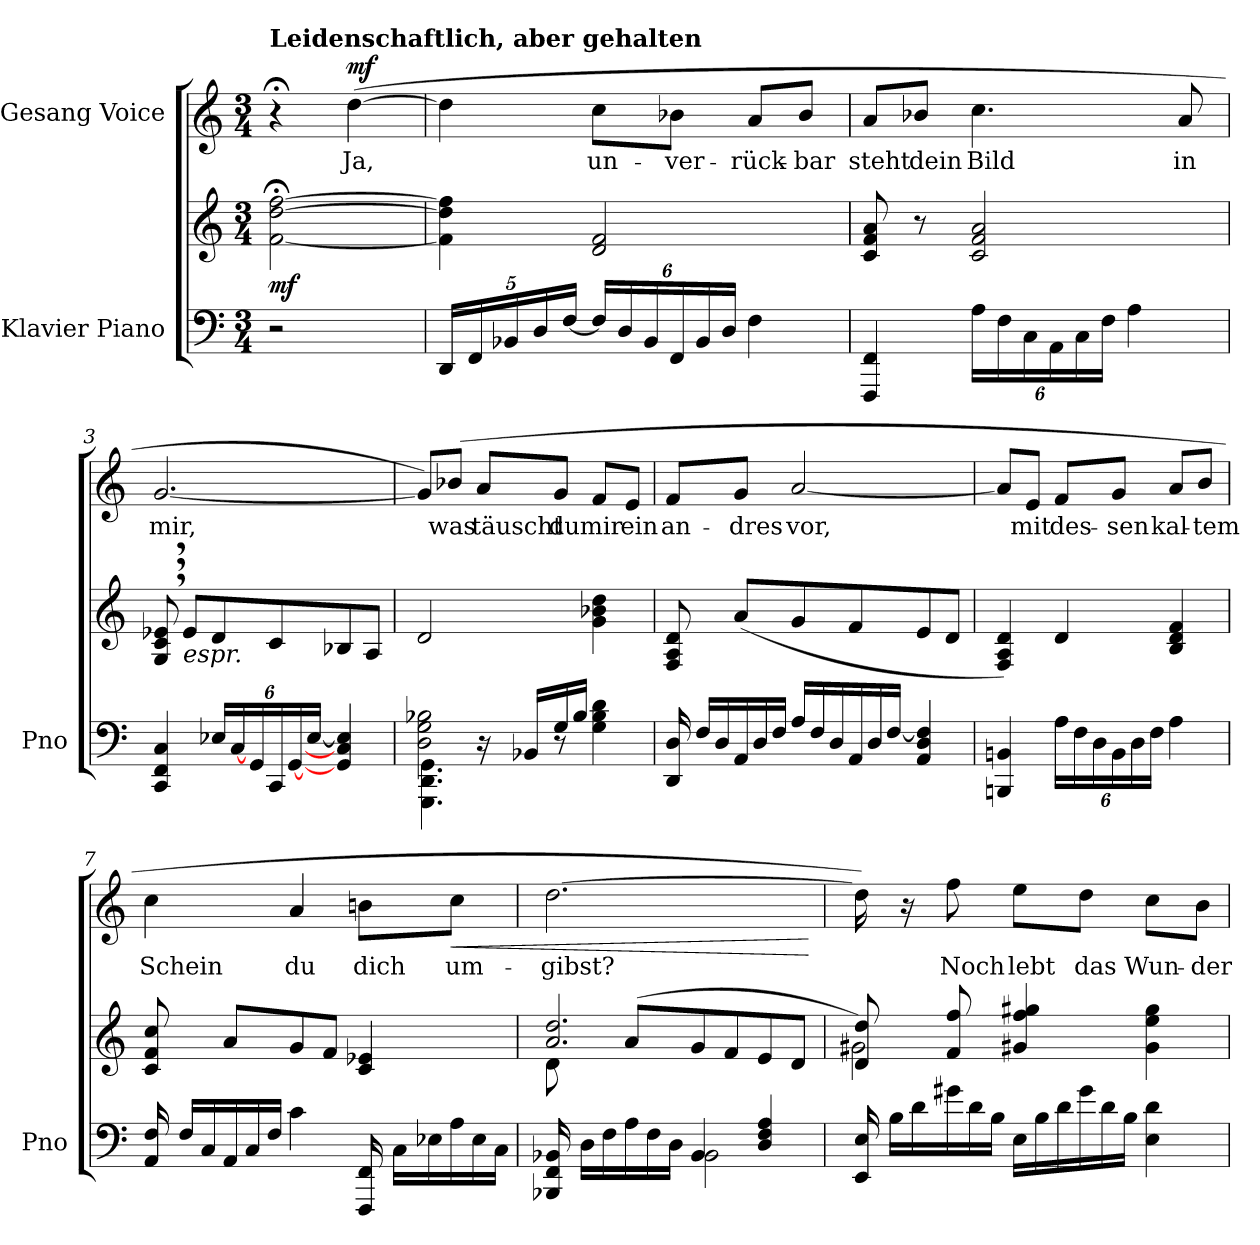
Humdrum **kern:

**kern	**kern	**dynam	**kern	**text	**dynam
*part2	*part2	*part2	*part1	*part1	*part1
*staff3	*staff2	*staff2/3	*staff1	*staff1	*staff1
*I"Klavier Piano	*	*	*I"Gesang Voice	*	*
*I'Pno	*	*	*	*	*
*clefF4	*clefG2	*	*clefG2	*	*
*k[]	*k[]	*	*k[]	*	*
*M3/4	*M3/4	*	*M3/4	*	*
*MM72	*MM72	*	*MM72	*	*
=	=	=	=	=	=
!	!	!	!LO:TX:a:B:t=Leidenschaftlich, aber gehalten	!	!
!	!	!LO:DY:b	!	!	!
2r	[2f\;< [2dd\;< [2ff\;<	mf	4r;<	.	.
!	!	!	!	!LO:LY:b	!LO:DY:a
.	.	.	([4dd\	Ja,	mf
=1	=1	=1	=1	=1	=1
20DD/LL	4f\] 4dd\] 4ff\]	.	4dd\]	.	.
20FF/	.	.	.	.	.
20BB-X/	.	.	.	.	.
20D/	.	.	.	.	.
[20F/JJ	.	.	.	.	.
!	!	!	!	!LO:LY:b	!
24F/LL]	2d/ 2f/	.	8cc\L	un-	.
24D/	.	.	.	.	.
24BB-/	.	.	.	.	.
!	!	!	!	!LO:LY:b	!
24FF/	.	.	8b-X\J	-ver-	.
24BB-/	.	.	.	.	.
24D/JJ	.	.	.	.	.
!	!	!	!	!LO:LY:b	!
4F\	.	.	8a/L	-rück-	.
!	!	!	!	!LO:LY:b	!
.	.	.	8b-/J	-bar	.
=2	=2	=2	=2	=2	=2
!	!	!	!	!LO:LY:b	!
4FFF/ 4FF/	8c/ 8f/ 8a/	.	8a/L	steht	.
!	!	!	!	!LO:LY:b	!
.	8r	.	8b-X/J	dein	.
*Xbrackettup	*	*	*	*	*
!	!	!	!	!LO:LY:b	!
24A\LL	2c/ 2f/ 2a/	.	4.cc\	Bild	.
24F\	.	.	.	.	.
24C\	.	.	.	.	.
24AA\	.	.	.	.	.
24C\	.	.	.	.	.
24F\JJ	.	.	.	.	.
4A\	.	.	.	.	.
!	!	!	!	!LO:LY:b	!
.	.	.	8a/	in	.
!!LO:LB:g=z
=3	=3	=3	=3	=3	=3
!	!	!	!	!LO:LY:b	!
4CC/ 4FF/ 4C/	8G/, 8c/, 8e-X/,	.	[2.g/	mir,	.
!	!LO:TX:b:i:t=espr.	!	!	!	!
.	8e-/L	.	.	.	.
24E-X/LL	8d/	.	.	.	.
[24C/	.	.	.	.	.
24GG/	.	.	.	.	.
24CC/	8c/	.	.	.	.
[24GG/	.	.	.	.	.
[>24E-/JJ	.	.	.	.	.
4GG/] 4C/] 4E-/]	8B-X/	.	.	.	.
.	8A/J	.	.	.	.
!!LO:PB:g=z
=4	=4	=4	=4	=4	=4
*^	*	*	*	*	*
*	*^	*	*	*	*	*
2D\ 2G\ 2B-X\	4ryy	4.GGG\ 4.DD\ 4.GG\	2d/	.	8g/L])	.	.
!	!	!	!	!	!	!LO:LY:b	!
.	.	.	.	.	(8b-X/J	was	.
!	!	!	!	!	!	!LO:LY:b	!
.	16r	.	.	.	8a/L	täuscht	.
.	16BB-X/LL	.	.	.	.	.	.
!	!	!	!	!	!	!LO:LY:b	!
.	16G/	8r	.	.	8g/J	du	.
.	16B-/JJ	.	.	.	.	.	.
!	!	!	!	!	!	!LO:LY:b	!
4ryy	4G\ 4B-\ 4d\	4ryy	4g\ 4b-X\ 4dd\	.	8f/L	mir	.
!	!	!	!	!	!	!LO:LY:b	!
.	.	.	.	.	8e/J	ein	.
*v	*v	*v	*	*	*	*	*
=5	=5	=5	=5	=5	=5
*Xtuplet	*	*	*	*	*
!	!	!	!	!LO:LY:b	!
24DD/ 24D/	8F/ 8A/ 8d/	.	8f/L	an-	.
24F/LL	.	.	.	.	.
24D/	.	.	.	.	.
!	!	!	!	!LO:LY:b	!
24AA/	(8a/L	.	8g/J	-dres	.
24D/	.	.	.	.	.
24F/JJ	.	.	.	.	.
!	!	!	!	!LO:LY:b	!
24A/LL	8g/	.	[2a/	vor,	.
24F/	.	.	.	.	.
24D/	.	.	.	.	.
24AA/	8f/	.	.	.	.
24D/	.	.	.	.	.
[24F/JJ	.	.	.	.	.
4AA/ 4D/ 4F/]	8e/	.	.	.	.
.	8d/J	.	.	.	.
!!LO:LB:g=z
=6	=6	=6	=6	=6	=6
4BBBn/ 4BBn/	4F/ 4A/ 4d/)	.	8a/L]	.	.
!	!	!	!	!LO:LY:b	!
.	.	.	8e/J	mit	.
*tuplet	*	*	*	*	*
!	!	!	!	!LO:LY:b	!
24A\LL	4d/	.	8f/L	des-	.
24F\	.	.	.	.	.
24D\	.	.	.	.	.
!	!	!	!	!LO:LY:b	!
24BB\	.	.	8g/J	-sen	.
24D\	.	.	.	.	.
24F\JJ	.	.	.	.	.
!	!	!	!	!LO:LY:b	!
4A\	4B/ 4d/ 4f/	.	8a/L	kal-	.
!	!	!	!	!LO:LY:b	!
.	.	.	8b/J	-tem	.
!!LO:PB:g=z
=7	=7	=7	=7	=7	=7
*Xtuplet	*	*	*	*	*
!	!	!	!	!LO:LY:b	!
24AA/ 24F/	8c/ 8f/ 8cc/	.	4cc\	Schein	.
24F/LL	.	.	.	.	.
24C/	.	.	.	.	.
24AA/	8a/L	.	.	.	.
24C/	.	.	.	.	.
24F/JJ	.	.	.	.	.
!	!	!	!	!LO:LY:b	!
4c\	8g/	.	4a/	du	.
.	8f/J	.	.	.	.
!	!	!	!	!LO:LY:b	!
24FFF/ 24FF/	4c/ 4e-X/	.	8bn\L	dich	.
24C\LL	.	.	.	.	.
24E-X\	.	.	.	.	.
!	!	!	!	!LO:LY:b	!LO:HP:b
24A\	.	.	8cc\J	um-	<
24E-\	.	.	.	.	.
24C\JJ	.	.	.	.	.
=8	=8	=8	=8	=8	=8
*^	*^	*	*	*	*
!	!	!	!	!	!	!LO:LY:b	!
24BBB-X/ 24FF/ 24BB-X/	4ryy	2.a/ 2.dd/	8d\	.	[2.dd\	-gibst?	.
24D\LL	.	.	.	.	.	.	.
24F\	.	.	.	.	.	.	.
24A\	.	.	(<8a/L	.	.	.	.
24F\	.	.	.	.	.	.	.
24D\JJ	.	.	.	.	.	.	.
4BB-/	2BB-\	.	8g/	.	.	.	.
.	.	.	8f/	.	.	.	.
4D/ 4F/ 4A/	.	.	8e/	.	.	.	.
.	.	.	8d/J	.	.	.	.
*v	*v	*	*	*	*	*	*
*	*v	*v	*	*	*	*
.	.	.	.	.	[
!!LO:LB:g=z
=9	=9	=9	=9	=9	=9
*	*^	*	*	*	*
24EE/ 24E/	8d/ 8dd/	2g#X\)	.	16dd\])	.	.
24B\LL	.	.	.	.	.	.
.	.	.	.	16r	.	.
24d\	.	.	.	.	.	.
!	!	!	!	!	!LO:LY:b	!
24g#X\	8f/ 8ff/	.	.	8ff\	Noch	.
24d\	.	.	.	.	.	.
24B\JJ	.	.	.	.	.	.
!	!	!	!	!	!LO:LY:b	!
24E\LL	4g#X/ 4ff/ 4gg#X/	.	.	8ee\L	lebt	.
24B\	.	.	.	.	.	.
24d\	.	.	.	.	.	.
!	!	!	!	!	!LO:LY:b	!
24g#\	.	.	.	8dd\J	das	.
24d\	.	.	.	.	.	.
24B\JJ	.	.	.	.	.	.
!	!	!	!	!	!LO:LY:b	!
4E\ 4d\	4g#\ 4ee\ 4gg#\	4ryy	.	8cc\L	Wun-	.
!	!	!	!	!	!LO:LY:b	!
.	.	.	.	8b\J	-der	.
*	*v	*v	*	*	*	*
=	=	=	=	=	=
*-	*-	*-	*-	*-	*-
